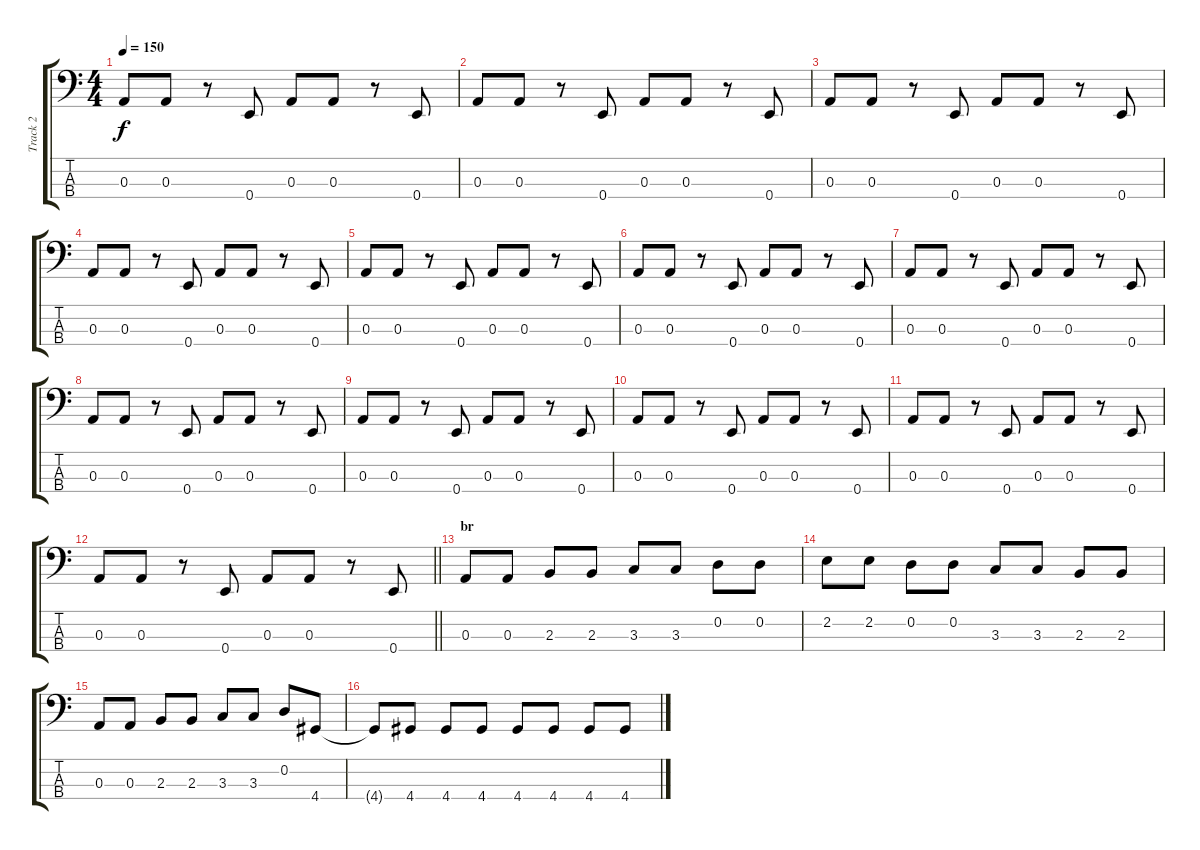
\track ("Track 2" "Track 2") {instrument electricbassfinger}
\staff {score tabs}
\tuning (G2 D2 A1 E1) {hide}
\ts (4 4)
\tempo 150
\clef f4
\ks c
0.3.8{dy f} 0.3.8 r.8 0.4.8 0.3.8 0.3.8 r.8 0.4.8 |
0.3.8 0.3.8 r.8 0.4.8 0.3.8 0.3.8 r.8 0.4.8 |
0.3.8 0.3.8 r.8 0.4.8 0.3.8 0.3.8 r.8 0.4.8 |
0.3.8 0.3.8 r.8 0.4.8 0.3.8 0.3.8 r.8 0.4.8 |
0.3.8 0.3.8 r.8 0.4.8 0.3.8 0.3.8 r.8 0.4.8 |
0.3.8 0.3.8 r.8 0.4.8 0.3.8 0.3.8 r.8 0.4.8 |
0.3.8 0.3.8 r.8 0.4.8 0.3.8 0.3.8 r.8 0.4.8 |
0.3.8 0.3.8 r.8 0.4.8 0.3.8 0.3.8 r.8 0.4.8 |
0.3.8 0.3.8 r.8 0.4.8 0.3.8 0.3.8 r.8 0.4.8 |
0.3.8 0.3.8 r.8 0.4.8 0.3.8 0.3.8 r.8 0.4.8 |
0.3.8 0.3.8 r.8 0.4.8 0.3.8 0.3.8 r.8 0.4.8 |
\barLineRight lightlight
0.3.8 0.3.8 r.8 0.4.8 0.3.8 0.3.8 r.8 0.4.8 |
\section ("" "br")
0.3.8 0.3.8 2.3.8 2.3.8 3.3.8 3.3.8 0.2.8 0.2.8 |
2.2.8 2.2.8 0.2.8 0.2.8 3.3.8 3.3.8 2.3.8 2.3.8 |
0.3.8 0.3.8 2.3.8 2.3.8 3.3.8 3.3.8 0.2.8 4.4.8 |
4.4{t}.8 4.4.8 4.4.8 4.4.8 4.4.8 4.4.8 4.4.8 4.4.8
